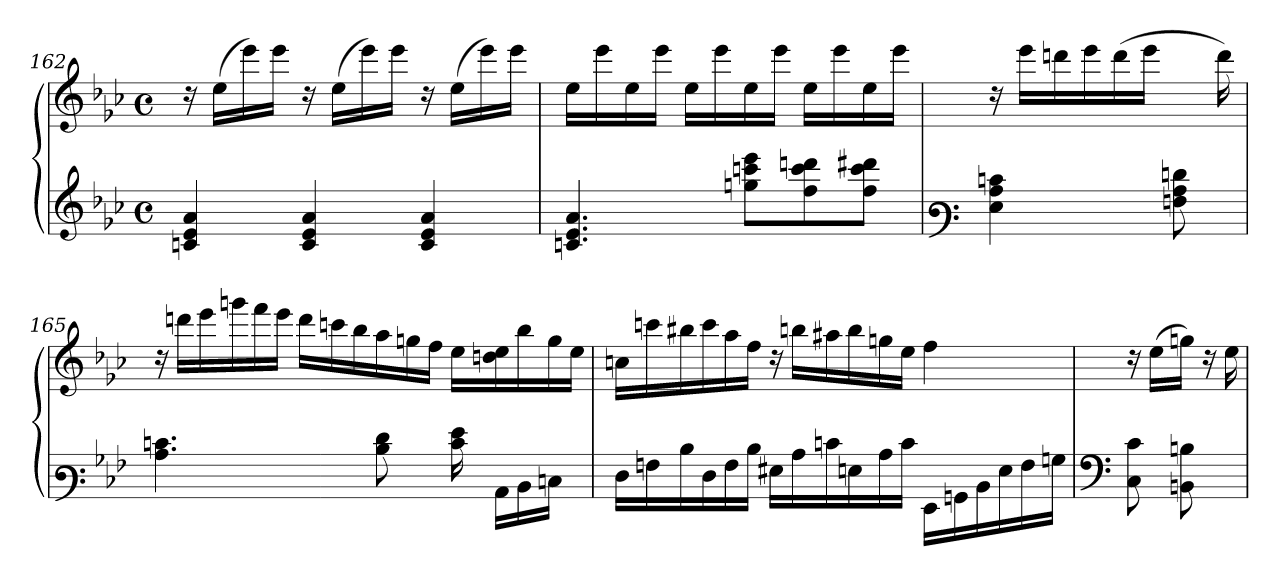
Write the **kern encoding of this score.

**kern	**kern
*part1	*part1
*staff2	*staff1
*clefG3	*clefG3
*k[b-e-a-]	*k[b-e-a-]
*M4/4	*M4/4
*met(c)	*met(c)
=162	=162
4A/ 4c/ 4f/	16ra
.	(>16cc\LL
.	16ccc\)
.	16ccc\JJ
4A/ 4c/ 4f/	16ra
.	(>16cc\LL
.	16ccc\)
.	16ccc\JJ
4A/ 4c/ 4f/	16ra
.	(>16cc\LL
.	16ccc\)
.	16ccc\JJ
=163	=163
4.A/ 4.c/ 4.f/	16cc\LL
.	16ccc\
.	16cc\
.	16ccc\JJ
.	16cc\LL
.	16ccc\
8ee\ 8aa\ 8ccc\L	16cc\
.	16ccc\JJ
8dd\ 8aa\ 8bb\	16cc\LL
.	16ccc\
8dd\ 8aa\ 8bb#X\J	16cc\
.	16ccc\JJ
!!LO:LB:g=z
=164	=164
*clefF3	*
*^	*
4.ryy	4G\ 4c\ 4e\	16ra
.	.	16ccc\LL
.	.	16bb\
.	.	16ccc\
.	16ryy	(<16bb\
.	4ryy	16ccc\JJ
8A\ 8c\ 8fn\L	.	8ryy
16ryy	.	16bb\LL)
*v	*v	*
=165	=165
4.c\ 4.e\	16ra
.	16bb\LL
.	16ccc\
.	16eee\
.	16ddd\
.	16ccc\JJ
8.ryy	16bb\LL
.	16aa\
.	16gg\
8d\ 8f\	16ff\
.	16ee\
16ryy	16dd\JJ
16e\ 16g\	16cc\LL
16C\LL	16b\ 16cc\
16D\	16gg\
16E\JJ	16ee\
16ryy	16cc\JJ
=166	=166
16F\LL	16a\LL
16A\	16aa\
16d\	16gg#X\
16F\	16aa\
16A\	16ff\
16d\JJ	16dd\JJ
16G#\LL	16ra
16c\	16ggn\LL
16e\	16ff#X\
16G\	16gg\
16c\	16ee\
16e\JJ	16cc\JJ
16GG\LL	4dd\
16BB\	.
16D\	.
16G\	.
16A\	8ryy
16B\JJ	.
!!LO:PB:g=z
=167	=167
*clefF4	*
8C\ 8c\L	16ra
.	(>16cc\LL
8BB\ 8B\	16ee\JJ)
.	16ra
16ryy	16cc\LL
=	=
*-	*-
